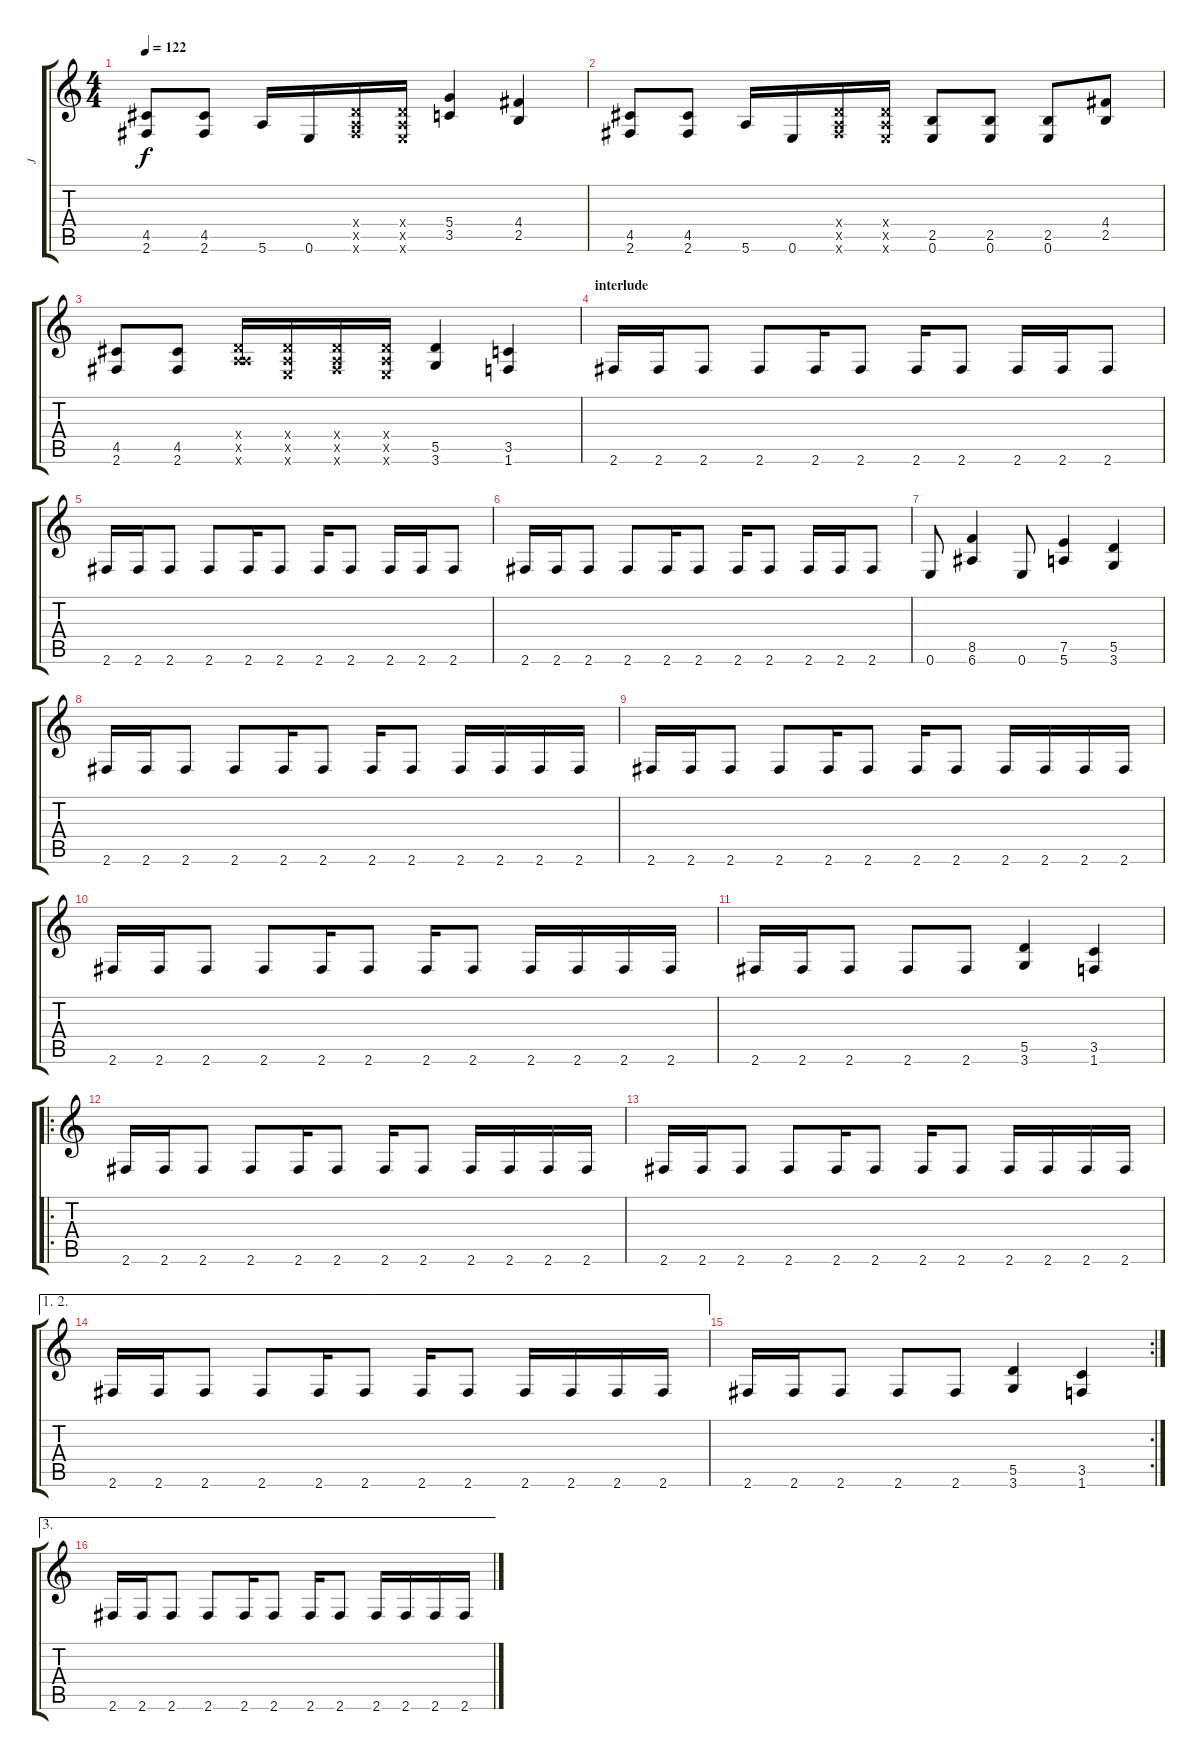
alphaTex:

\track ("J" "J") {instrument distortionguitar}
\staff {score tabs}
\tuning (E4 B3 G3 D3 A2 E2) {hide}
\ts (4 4)
\tempo 122
\clef g2
\ks c
(4.5 2.6).8{dy f} (4.5 2.6).8 5.6.16 0.6.16 (0.4{x} 0.5{x} 2.6{x}).16 (0.4{x} 0.5{x} 0.6{x}).16 (5.4 3.5).4 (4.4 2.5).4 |
(4.5 2.6).8 (4.5 2.6).8 5.6.16 0.6.16 (0.4{x} 0.5{x} 2.6{x}).16 (0.4{x} 0.5{x} 0.6{x}).16 (2.5 0.6).8 (2.5 0.6).8 (2.5 0.6).8 (4.4 2.5).8 |
(4.5 2.6).8 (4.5 2.6).8 (0.4{x} 0.5{x} 5.6{x}).16 (0.4{x} 0.5{x} 0.6{x}).16 (0.4{x} 0.5{x} 2.6{x}).16 (0.4{x} 0.5{x} 0.6{x}).16 (5.5 3.6).4 (3.5 1.6).4 |
\section ("" "interlude")
2.6.16 2.6.16 2.6.8 2.6.8 2.6.16 2.6.8 2.6.16 2.6.8 2.6.16 2.6.16 2.6.8 |
2.6.16 2.6.16 2.6.8 2.6.8 2.6.16 2.6.8 2.6.16 2.6.8 2.6.16 2.6.16 2.6.8 |
2.6.16 2.6.16 2.6.8 2.6.8 2.6.16 2.6.8 2.6.16 2.6.8 2.6.16 2.6.16 2.6.8 |
0.6.8 (8.5 6.6).4 0.6.8 (7.5 5.6).4 (5.5 3.6).4 |
2.6.16 2.6.16 2.6.8 2.6.8 2.6.16 2.6.8 2.6.16 2.6.8 2.6.16 2.6.16 2.6.16 2.6.16 |
2.6.16 2.6.16 2.6.8 2.6.8 2.6.16 2.6.8 2.6.16 2.6.8 2.6.16 2.6.16 2.6.16 2.6.16 |
2.6.16 2.6.16 2.6.8 2.6.8 2.6.16 2.6.8 2.6.16 2.6.8 2.6.16 2.6.16 2.6.16 2.6.16 |
2.6.16 2.6.16 2.6.8 2.6.8 2.6.8 (5.5 3.6).4 (3.5 1.6).4 |
\ro
2.6.16 2.6.16 2.6.8 2.6.8 2.6.16 2.6.8 2.6.16 2.6.8 2.6.16 2.6.16 2.6.16 2.6.16 |
2.6.16 2.6.16 2.6.8 2.6.8 2.6.16 2.6.8 2.6.16 2.6.8 2.6.16 2.6.16 2.6.16 2.6.16 |
\ae (1 2)
2.6.16 2.6.16 2.6.8 2.6.8 2.6.16 2.6.8 2.6.16 2.6.8 2.6.16 2.6.16 2.6.16 2.6.16 |
\rc 2
2.6.16 2.6.16 2.6.8 2.6.8 2.6.8 (5.5 3.6).4 (3.5 1.6).4 |
\ae 3
2.6.16 2.6.16 2.6.8 2.6.8 2.6.16 2.6.8 2.6.16 2.6.8 2.6.16 2.6.16 2.6.16 2.6.16
